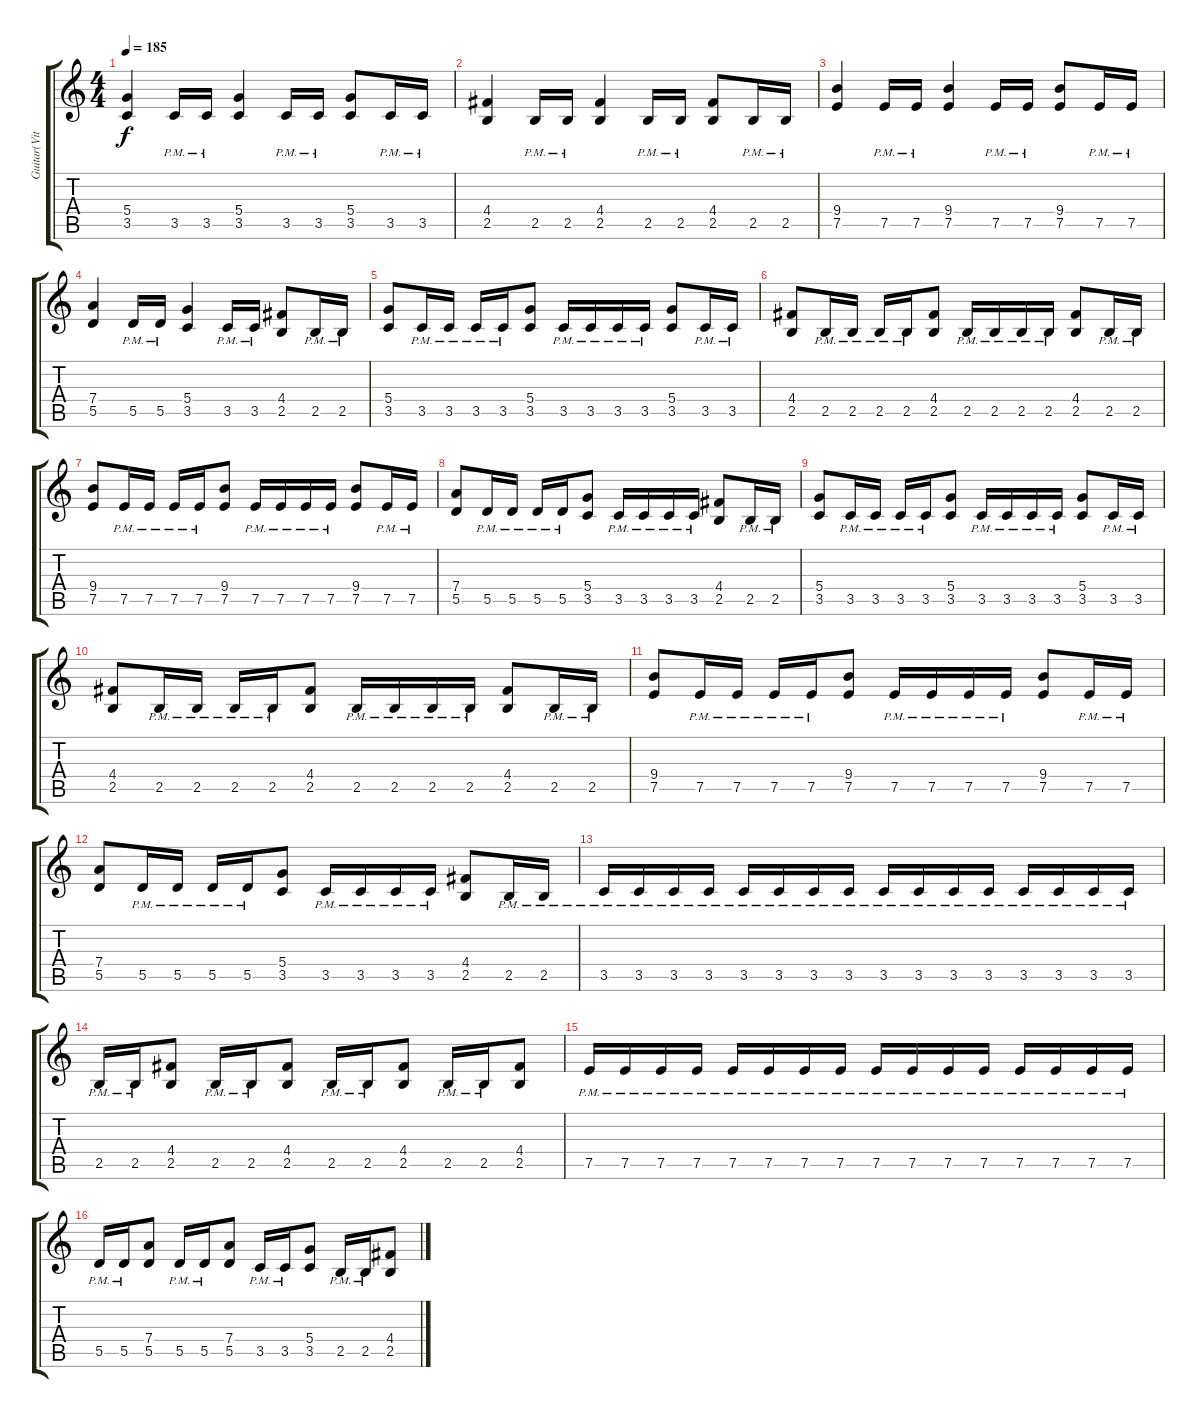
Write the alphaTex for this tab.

\track ("Guitar(Vitek)" "Guitar(Vit") {instrument overdrivenguitar}
\staff {score tabs}
\tuning (E4 B3 G3 D3 A2 E2) {hide}
\ts (4 4)
\tempo 185
\clef g2
\ks c
(5.4 3.5).4{dy f} 3.5{pm}.16 3.5{pm}.16 (5.4 3.5).4 3.5{pm}.16 3.5{pm}.16 (5.4 3.5).8 3.5{pm}.16 3.5{pm}.16 |
(4.4 2.5).4 2.5{pm}.16 2.5{pm}.16 (4.4 2.5).4 2.5{pm}.16 2.5{pm}.16 (4.4 2.5).8 2.5{pm}.16 2.5{pm}.16 |
(9.4 7.5).4 7.5{pm}.16 7.5{pm}.16 (9.4 7.5).4 7.5{pm}.16 7.5{pm}.16 (9.4 7.5).8 7.5{pm}.16 7.5{pm}.16 |
(7.4 5.5).4 5.5{pm}.16 5.5{pm}.16 (5.4 3.5).4 3.5{pm}.16 3.5{pm}.16 (4.4 2.5).8 2.5{pm}.16 2.5{pm}.16 |
(5.4 3.5).8 3.5{pm}.16 3.5{pm}.16 3.5{pm}.16 3.5{pm}.16 (5.4 3.5).8 3.5{pm}.16 3.5{pm}.16 3.5{pm}.16 3.5{pm}.16 (5.4 3.5).8 3.5{pm}.16 3.5{pm}.16 |
(4.4 2.5).8 2.5{pm}.16 2.5{pm}.16 2.5{pm}.16 2.5{pm}.16 (4.4 2.5).8 2.5{pm}.16 2.5{pm}.16 2.5{pm}.16 2.5{pm}.16 (4.4 2.5).8 2.5{pm}.16 2.5{pm}.16 |
(9.4 7.5).8 7.5{pm}.16 7.5{pm}.16 7.5{pm}.16 7.5{pm}.16 (9.4 7.5).8 7.5{pm}.16 7.5{pm}.16 7.5{pm}.16 7.5{pm}.16 (9.4 7.5).8 7.5{pm}.16 7.5{pm}.16 |
(7.4 5.5).8 5.5{pm}.16 5.5{pm}.16 5.5{pm}.16 5.5{pm}.16 (5.4 3.5).8 3.5{pm}.16 3.5{pm}.16 3.5{pm}.16 3.5{pm}.16 (4.4 2.5).8 2.5{pm}.16 2.5{pm}.16 |
(5.4 3.5).8 3.5{pm}.16 3.5{pm}.16 3.5{pm}.16 3.5{pm}.16 (5.4 3.5).8 3.5{pm}.16 3.5{pm}.16 3.5{pm}.16 3.5{pm}.16 (5.4 3.5).8 3.5{pm}.16 3.5{pm}.16 |
(4.4 2.5).8 2.5{pm}.16 2.5{pm}.16 2.5{pm}.16 2.5{pm}.16 (4.4 2.5).8 2.5{pm}.16 2.5{pm}.16 2.5{pm}.16 2.5{pm}.16 (4.4 2.5).8 2.5{pm}.16 2.5{pm}.16 |
(9.4 7.5).8 7.5{pm}.16 7.5{pm}.16 7.5{pm}.16 7.5{pm}.16 (9.4 7.5).8 7.5{pm}.16 7.5{pm}.16 7.5{pm}.16 7.5{pm}.16 (9.4 7.5).8 7.5{pm}.16 7.5{pm}.16 |
(7.4 5.5).8 5.5{pm}.16 5.5{pm}.16 5.5{pm}.16 5.5{pm}.16 (5.4 3.5).8 3.5{pm}.16 3.5{pm}.16 3.5{pm}.16 3.5{pm}.16 (4.4 2.5).8 2.5{pm}.16 2.5{pm}.16 |
3.5{pm}.16 3.5{pm}.16 3.5{pm}.16 3.5{pm}.16 3.5{pm}.16 3.5{pm}.16 3.5{pm}.16 3.5{pm}.16 3.5{pm}.16 3.5{pm}.16 3.5{pm}.16 3.5{pm}.16 3.5{pm}.16 3.5{pm}.16 3.5{pm}.16 3.5{pm}.16 |
2.5{pm}.16 2.5{pm}.16 (4.4 2.5).8 2.5{pm}.16 2.5{pm}.16 (4.4 2.5).8 2.5{pm}.16 2.5{pm}.16 (4.4 2.5).8 2.5{pm}.16 2.5{pm}.16 (4.4 2.5).8 |
7.5{pm}.16 7.5{pm}.16 7.5{pm}.16 7.5{pm}.16 7.5{pm}.16 7.5{pm}.16 7.5{pm}.16 7.5{pm}.16 7.5{pm}.16 7.5{pm}.16 7.5{pm}.16 7.5{pm}.16 7.5{pm}.16 7.5{pm}.16 7.5{pm}.16 7.5{pm}.16 |
5.5{pm}.16 5.5{pm}.16 (7.4 5.5).8 5.5{pm}.16 5.5{pm}.16 (7.4 5.5).8 3.5{pm}.16 3.5{pm}.16 (5.4 3.5).8 2.5{pm}.16 2.5{pm}.16 (4.4 2.5).8
